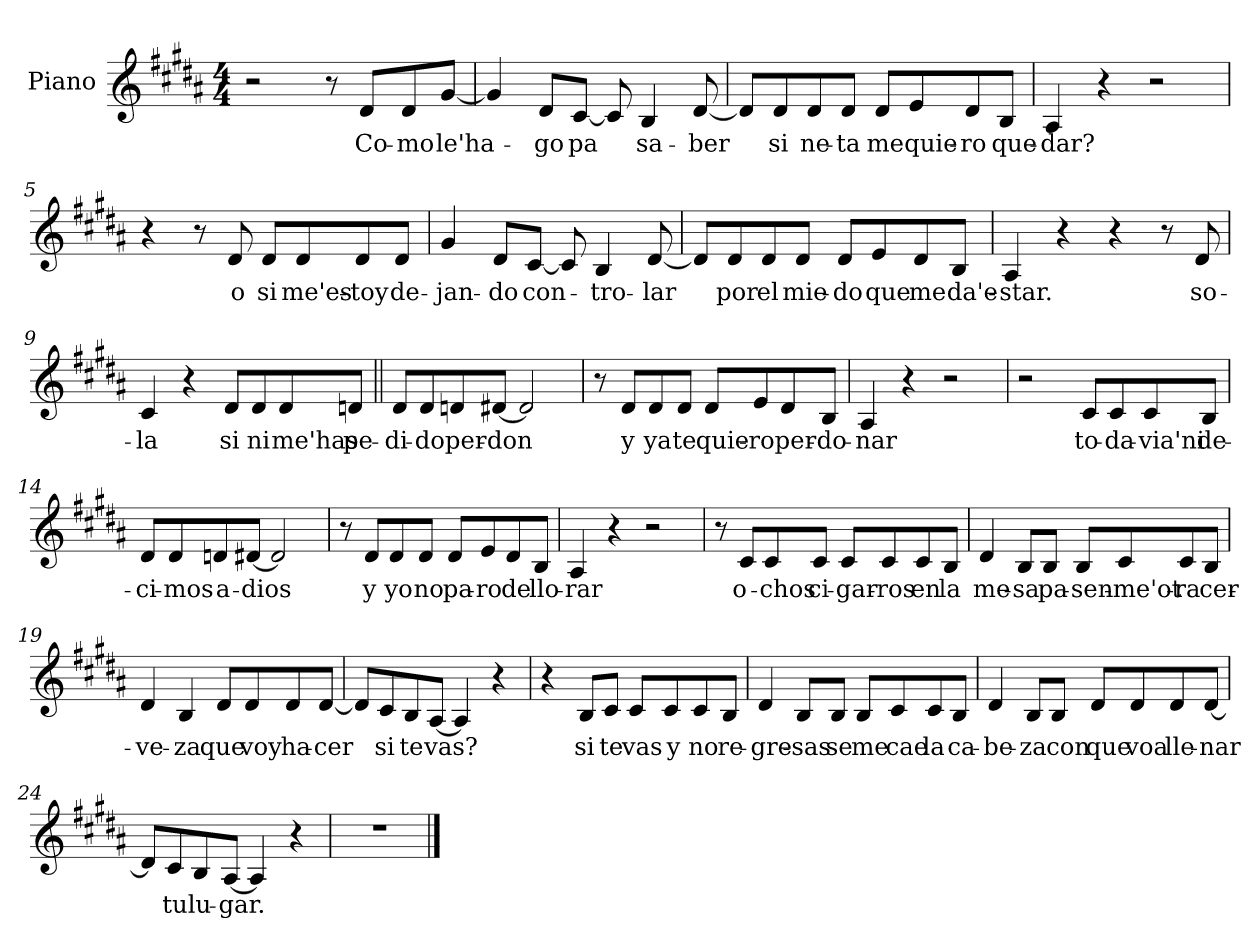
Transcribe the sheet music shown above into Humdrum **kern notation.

**kern	**text
*part1	*part1
*staff1	*staff1
*I"Piano	*
*I'Pno.	*
*clefG2	*
*k[f#c#g#d#a#]	*
*M4/4	*
*MM140	*
=1	=1
2r	.
8r	.
8d#L	Co-
8d#	-mo
[8g#J	le'ha-
=2	=2
4g#]	.
8d#L	-go
[8c#J	pa
8c#]	.
4B	sa-
[8d#	-ber
=3	=3
8d#L]	.
8d#	si
8d#	ne-
8d#J	-ta
8d#L	me
8e	quie-
8d#	-ro
8BJ	que-
=4	=4
4A#	-dar?
4r	.
2r	.
=5	=5
4r	.
8r	.
8d#	o
8d#L	si
8d#	me'es-
8d#	-toy
8d#J	de-
=6	=6
4g#	-jan-
8d#L	-do
[8c#J	con-
8c#]	.
4B	-tro-
[8d#	-lar
=7	=7
8d#L]	.
8d#	por
8d#	el
8d#J	mie-
8d#L	-do
8e	que
8d#	me
8BJ	da'e-
=8	=8
4A#	-star.
4r	.
4r	.
8r	.
8d#	so-
=9	=9
4c#	-la
4r	.
8d#L	si
8d#	ni
8d#	me'has
8dnJ	pe-
=10||	=10||
8d#L	-di-
8d#	-do
8dn	per-
[8d#XJ	-don
2d#]	.
=11	=11
8r	.
8d#L	y
8d#	ya
8d#J	te
8d#L	quie-
8e	-ro
8d#	per-
8BJ	-do-
=12	=12
4A#	-nar
4r	.
2r	.
=13	=13
2r	.
8c#L	to-
8c#	-da-
8c#	-via'ni
8BJ	de-
=14	=14
8d#L	-ci-
8d#	-mos
8dn	a-
[8d#XJ	-dios
2d#]	.
=15	=15
8r	.
8d#L	y
8d#	yo
8d#J	no
8d#L	pa-
8e	-ro
8d#	de
8BJ	llo-
=16	=16
4A#	-rar
4r	.
2r	.
=17	=17
8r	.
8c#L	o-
8c#	-chos
8c#J	ci-
8c#L	-gar-
8c#	-ros
8c#	en
8BJ	la
=18	=18
4d#	me-
8BL	-sa
8BJ	pa-
8BL	-sen-
8c#	-me'ot-
8c#	-ra
8BJ	cer-
=19	=19
4d#	-ve-
4B	-za
8d#L	que
8d#	voy
8d#	ha-
[8d#J	-cer
=20	=20
8d#L]	.
8c#	si
8B	te
[8A#J	vas?
4A#]	.
4r	.
=21	=21
4r	.
8BL	si
8c#J	te
8c#L	vas
8c#	y
8c#	no
8BJ	re-
=22	=22
4d#	-gre-
8BL	-sas
8BJ	se
8BL	me
8c#	cae
8c#	la
8BJ	ca-
=23	=23
4d#	-be-
8BL	-za
8BJ	con
8d#L	que
8d#	voa
8d#	lle-
[8d#J	-nar
=24	=24
8d#L]	.
8c#	tu
8B	lu-
[8A#J	-gar.
4A#]	.
4r	.
=25	=25
1r	.
==	==
*-	*-
